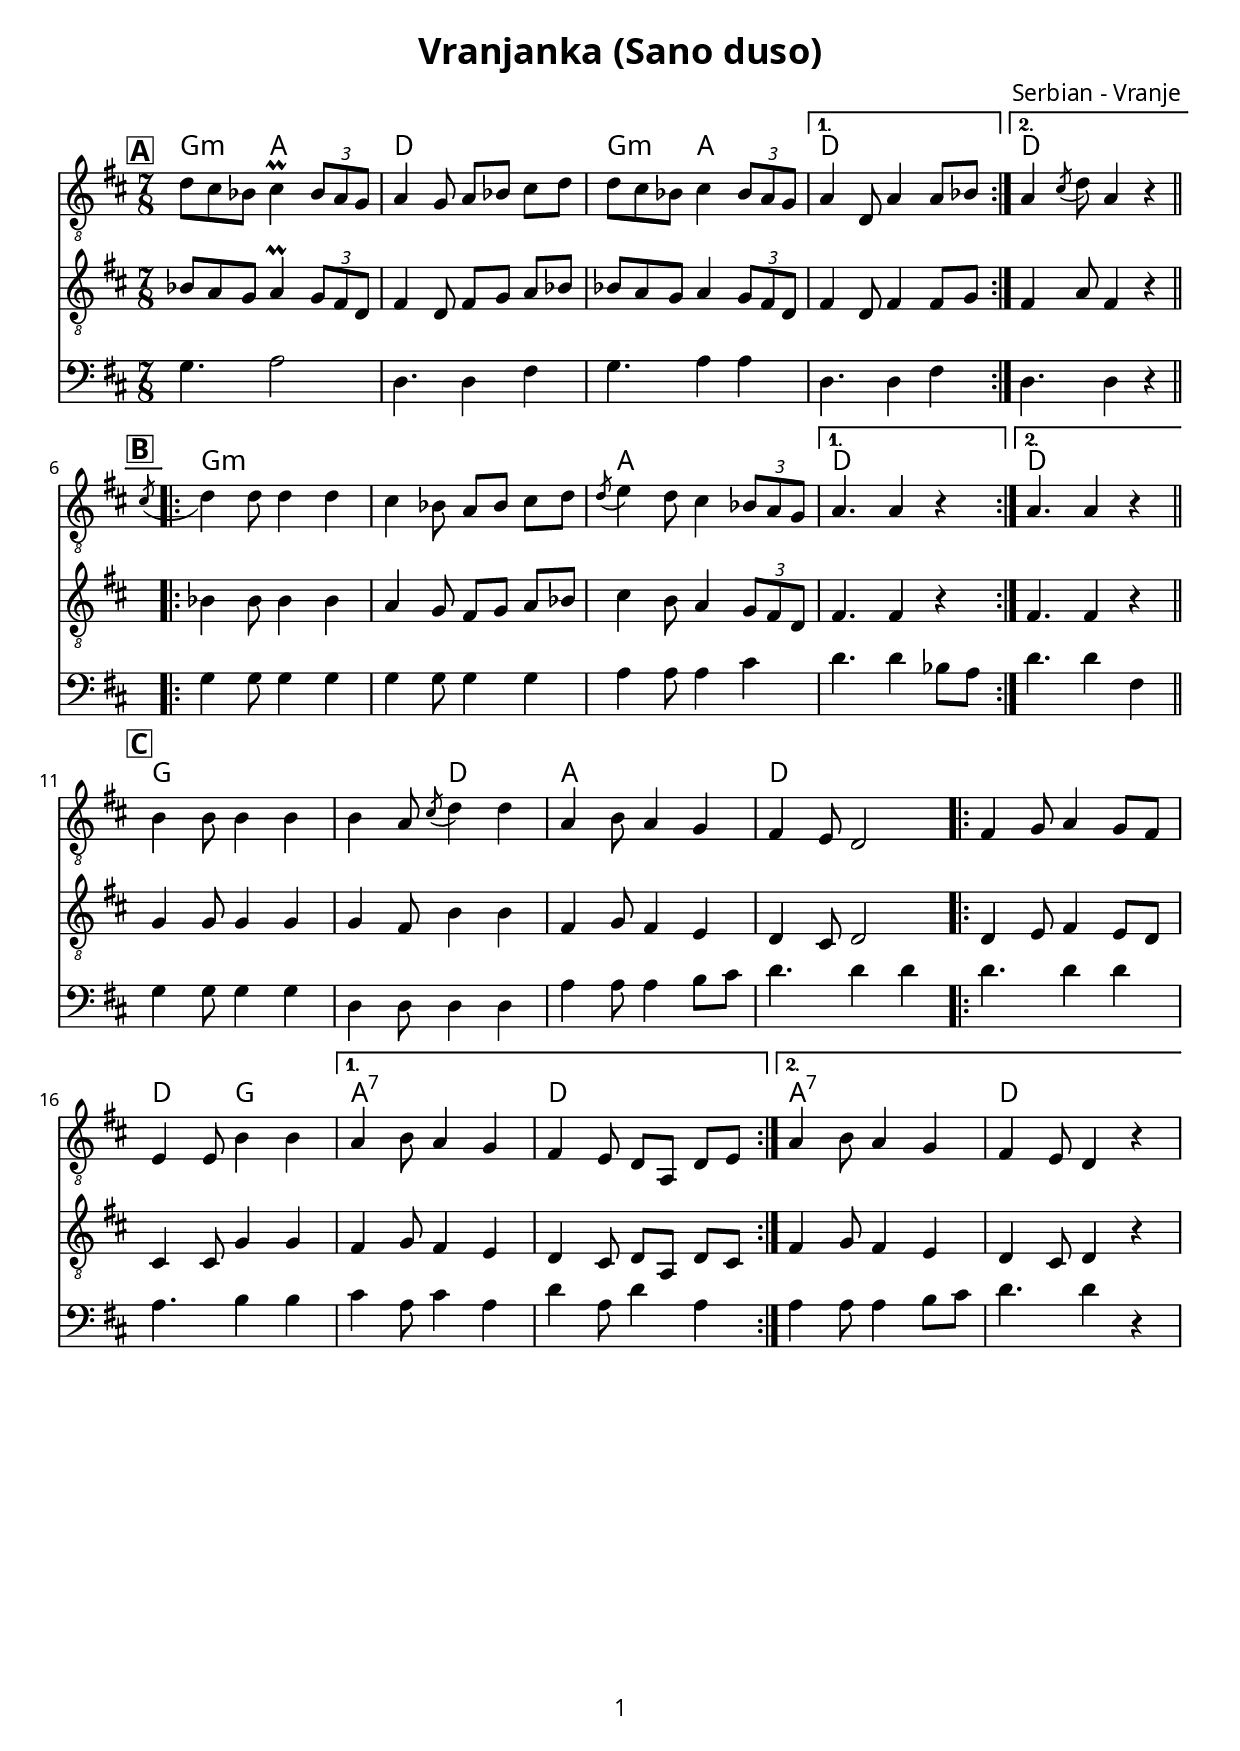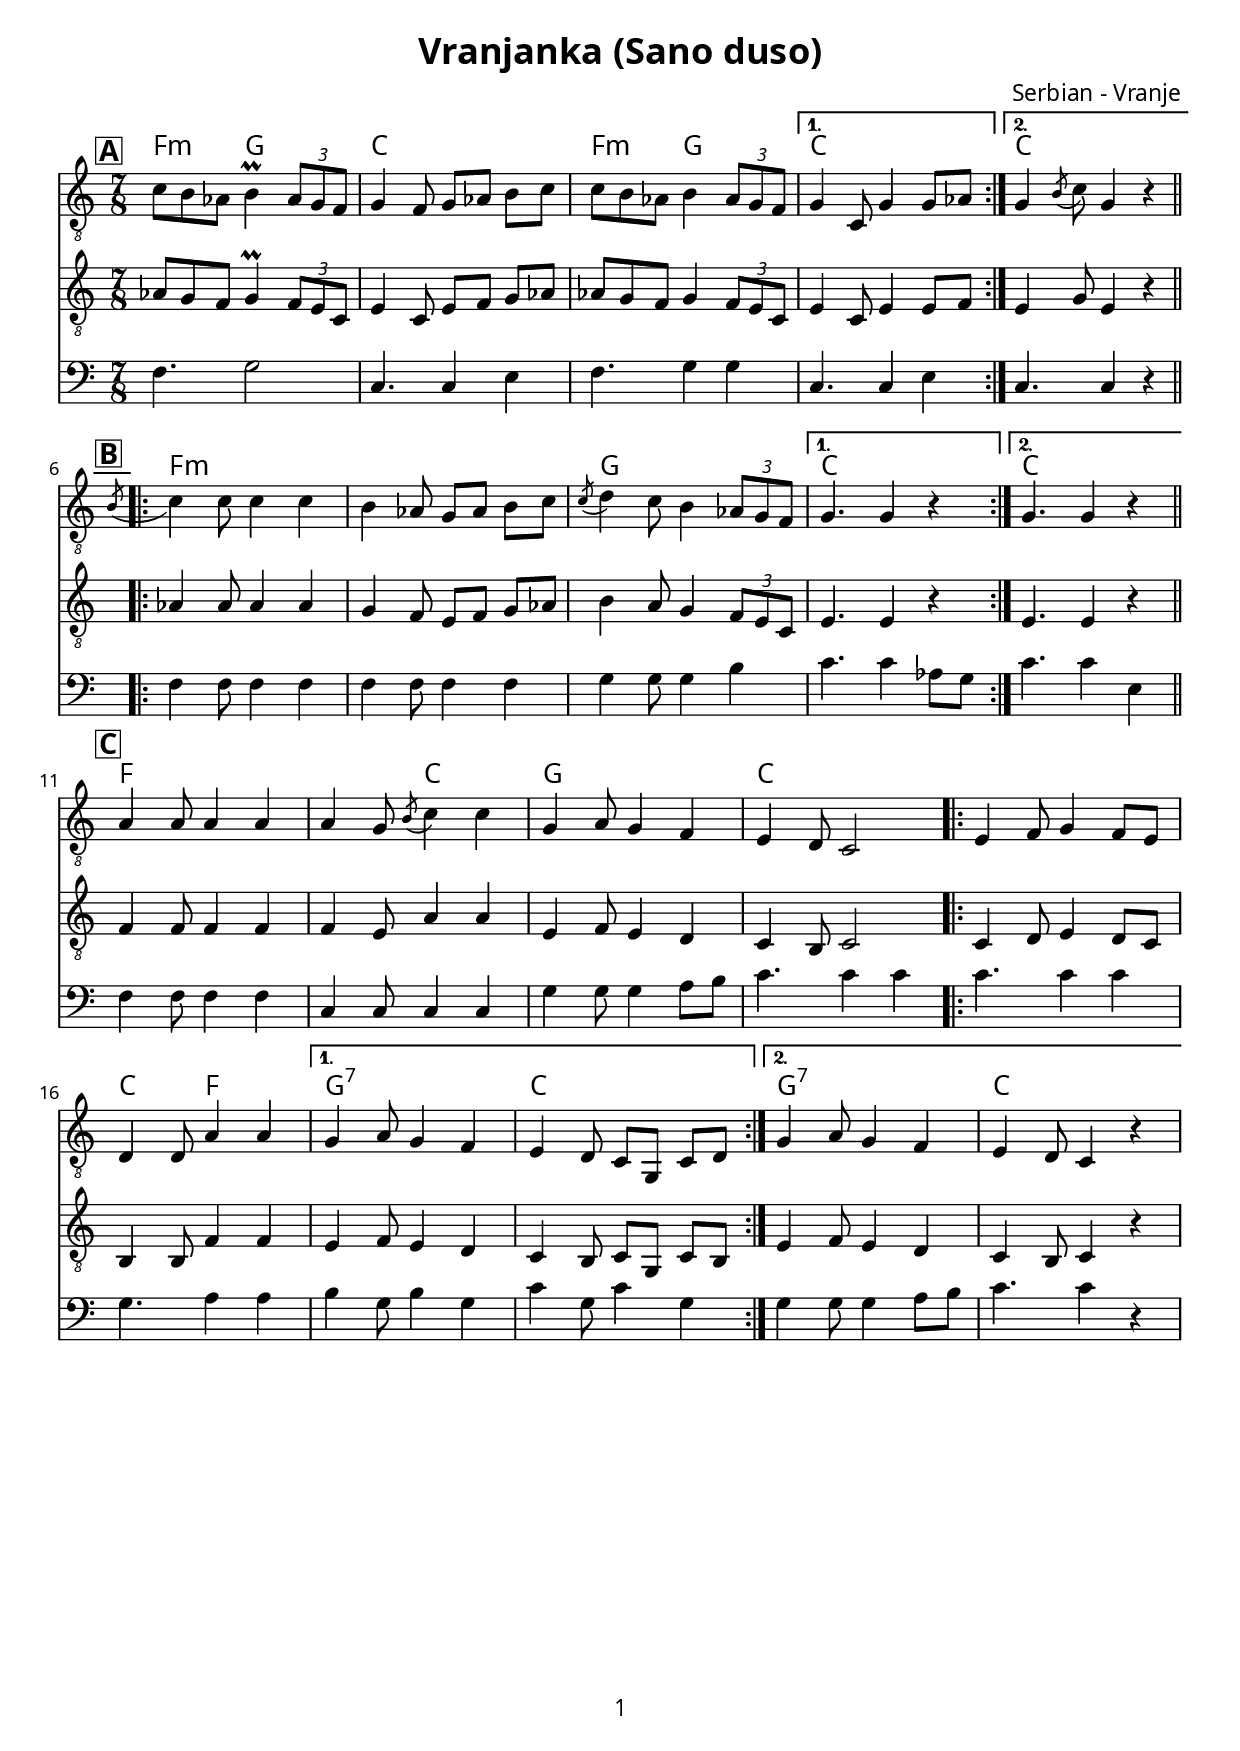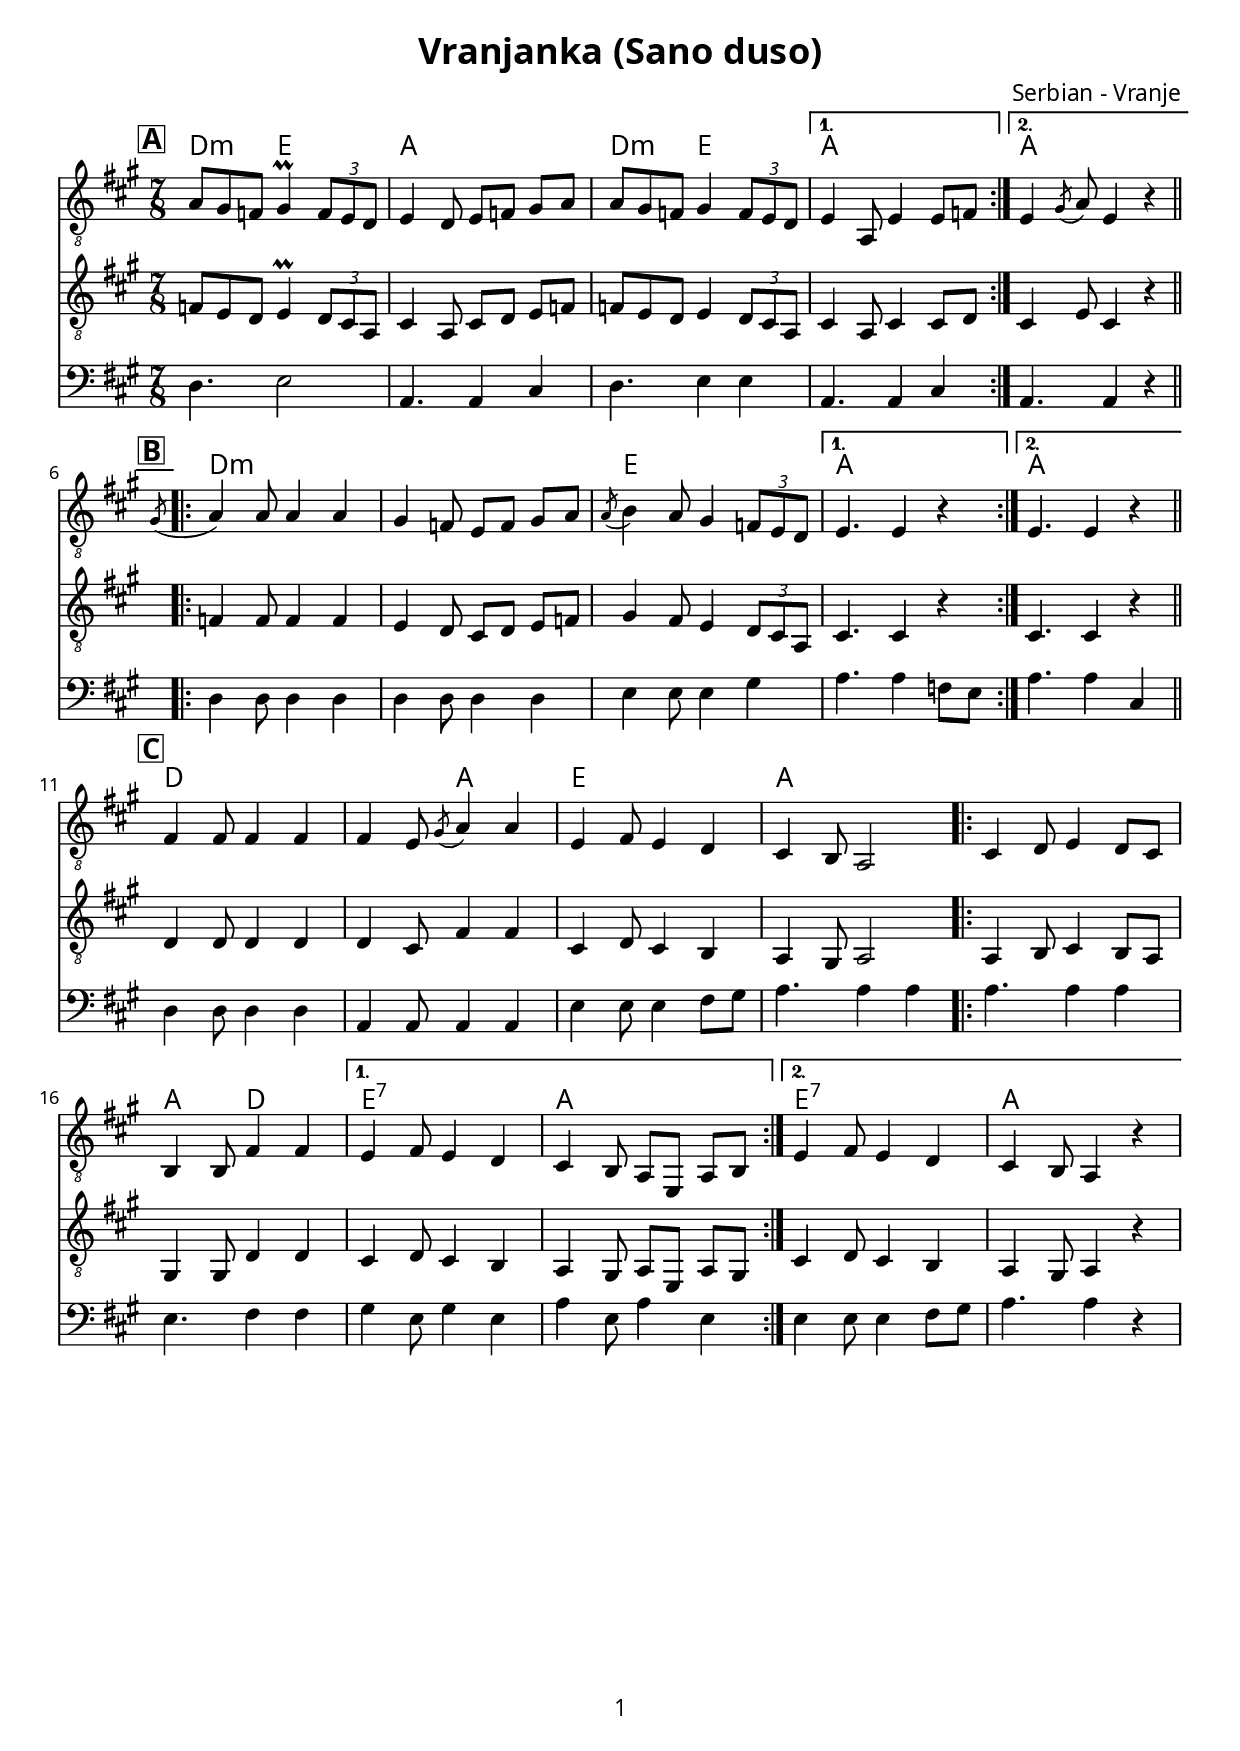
% {{{ PARAMETRI
  myTitle = "Vranjanka (Sano duso)"
  mySubTitle = "Serbian - Vranje"
  myKey = \key c \major
  myTime = \time #'(3 2 2) 7/8
  myTempo =  #(ly:make-moment 90 4)
% }}}

% INTESTAZIONE {{{
\version "2.18.2"

\header {
  title = \myTitle
  composer = \mySubTitle
}

\paper{
  print-first-page-number = ##t
  oddHeaderMarkup = \markup \null
  evenHeaderMarkup = \markup \null
  oddFooterMarkup = \markup {
    \fill-line {
      \on-the-fly \print-page-number-check-first
      \fromproperty #'page:page-number-string
    }
  }
  evenFooterMarkup = \oddFooterMarkup
  #(set-global-staff-size 10)
  myStaffSize = #20
  fonts = #(make-pango-font-tree
  "FontAwesome"
  "FontAwesome"
  "FontAwesome"
  (/ myStaffSize 20))
}

global = {
  \myKey
  \numericTimeSignature
  \myTime
  \set Score.markFormatter = #format-mark-box-alphabet
}
\layout { indent = #0 }
%}}}

% {{{ TEMA UNO
  temaUno = {
    % A
    \mark \default
    \repeat volta 2 {
      c8 b aes b4\prall \tuplet 3/2 4 {aes8 g f} | g4 f8 g aes b c | c b aes b4 \tuplet 3/2 {aes8 g f} | 
    }
    \alternative {
      {g4 c,8 g'4 g8 aes |}
      {g4 \acciaccatura{b8} c8 g4 r4 |}
    }
    \bar "||"
    \break

    % B
    \mark \default
    \repeat volta 2{
      \acciaccatura{b8} c4 c8 c4 c | b4 aes8 g aes b c | \acciaccatura{c} d4 c8 b4 \tuplet 3/2 {aes8 g f } | 
    }
    \alternative{
      {g4. g4 r4|}
      {g4. g4 r4|}
    }
    \bar"||"
    \break

    % C
    \mark \default
    a4 a8 a4 a | a4 g8 \acciaccatura{b8} c4 c | g a8 g4 f | e4 d8 c2 |
    \repeat volta 2{ e4 f8 g4 f8 e | d4 d8 a'4 a | }
    \alternative{
      {g4 a8 g4 f4 | e d8 c g c d |}
      {g4 a8 g4 f4 | e4 d8 c4 r4 |}
    }
  }
% }}}

% {{{ TEMA DUE
  temaDue = {
    % A
    \repeat volta 2 {
      aes8 g f g4\prall \tuplet 3/2 4 {f8 e c} |e4 c8 e f g aes | aes8 g f g4 \tuplet 3/2 {f8 e c} | 
    }
    \alternative {
      {e4 c8 e4 e8 f|}
      {e4 g8 e4 r4|}
    }

    % B
    \repeat volta 2{
      aes4 aes8 aes4 aes | g f8 e f g aes | b4 a8 g4 \tuplet 3/2 {f8 e c} | 
    }
    \alternative{
      {e4. e4 r4|}
      {e4. e4 r4|}
    }

    % C
    f4 f8 f4 f4 | f e8 a4 a | e f8 e4 d | c b8 c2 |
    \repeat volta 2{c4 d8 e4 d8 c | b4 b8 f'4 f | }
    \alternative{
      {e4 f8 e4 d4 | c b8 c g c b |}
      {e4 f8 e4 d | c b8 c4 r4 |}
    }
  }
% }}}

% {{{ TEMA TRE
  temaTre = {
    % A
    \repeat volta 2 {
      f4. g2 | c,4. c4 e | f4. g4 g | 
    }
    \alternative {
      {c,4. c4 e |}
      {c4. c4 r4 |}
    }

    % B
    \repeat volta 2{
      f4 f8 f4 f | f4 f8 f4 f| g4 g8 g4 b4 |
    }
    \alternative{
      { c4. c4 aes8 g |}
      {c4. c4 e,|}
    }

    % C
    f4 f8 f4 f4 | c4 c8 c4 c | g'4 g8 g4 a8 b | c4. c4 c |
    \repeat volta 2{c4. c4 c | g4. a4 a |}
    \alternative{
      {b4 g8 b4 g4 | c4 g8 c4 g4 |}
      {g4 g8 g4 a8 b | c4. c4 r4 |}
    }
  }
% }}}

% {{{ ACCORDI
  accordi = \chordmode{
    % A
    \repeat volta 2 {
      f4.:m g2 | c1*7/8 | f4.:m g2 | 
    }
    \alternative {
      {c1*7/8 |}
      {\once \set chordChanges = ##f c1*7/8 |}
    }

    % B
    \repeat volta 2{
      f1*7/8:m | f1*7/8:m | g1*7/8 |
    }
    \alternative{
      {c1*7/8 |}
      {c1*7/8 |}
    }

    % C
    f1*7/8 | f4. c2 | g1*7/8 | c1*7/8 |
    \repeat volta 2{c1*7/8 | c4. f2 |}
    \alternative{
      {g1*7/8:7 | c1*7/8 |}
      {g1*7/8:7 | c1*7/8 |}
    }
  }
% }}}

% LYRICS {{{
testoCompleto=\markup {
}
% }}}

% SCORE {{{
temaUnoPart = \relative c' {
  \temaUno
}

temaDuePart = \relative c' {
  \temaDue
}

temaTrePart = \relative c {
  \temaTre
}

chordsPart ={
  \new ChordNames {
    \set chordChanges = ##t
    \accordi
  }
}

temaUnoPart = \new Staff \with {
  instrumentName = ""
  midiInstrument = "piano"
} { \clef "treble_8" \global \temaUnoPart }

temaDuePart = \new Staff \with {
  instrumentName = ""
  midiInstrument = "piano"
} { \clef "treble_8" \global \temaDuePart }

temaTrePart = \new Staff \with {
  instrumentName = ""
  midiInstrument = "piano"
} { \clef "bass" \global \temaTrePart }

scoreContent = << 
  \chordsPart
  \temaUnoPart
  \temaDuePart
  \temaTrePart
>>
%}}}

% {{{ BOOKS
  \book{
    \bookOutputSuffix "C"
    \score {
      \scoreContent
      \layout {}
      \midi { \context { \Score tempoWholesPerMinute = #(ly:make-moment 190 4) } }
    }
    \testoCompleto
  }

  \book{
    \bookOutputSuffix "Bb"
    \score { \transpose c d {\scoreContent} }
    \testoCompleto
  }

  \book{
    \bookOutputSuffix "Eb"
    \score { \transpose ees c { \scoreContent } }
    \testoCompleto
  }
% }}}
